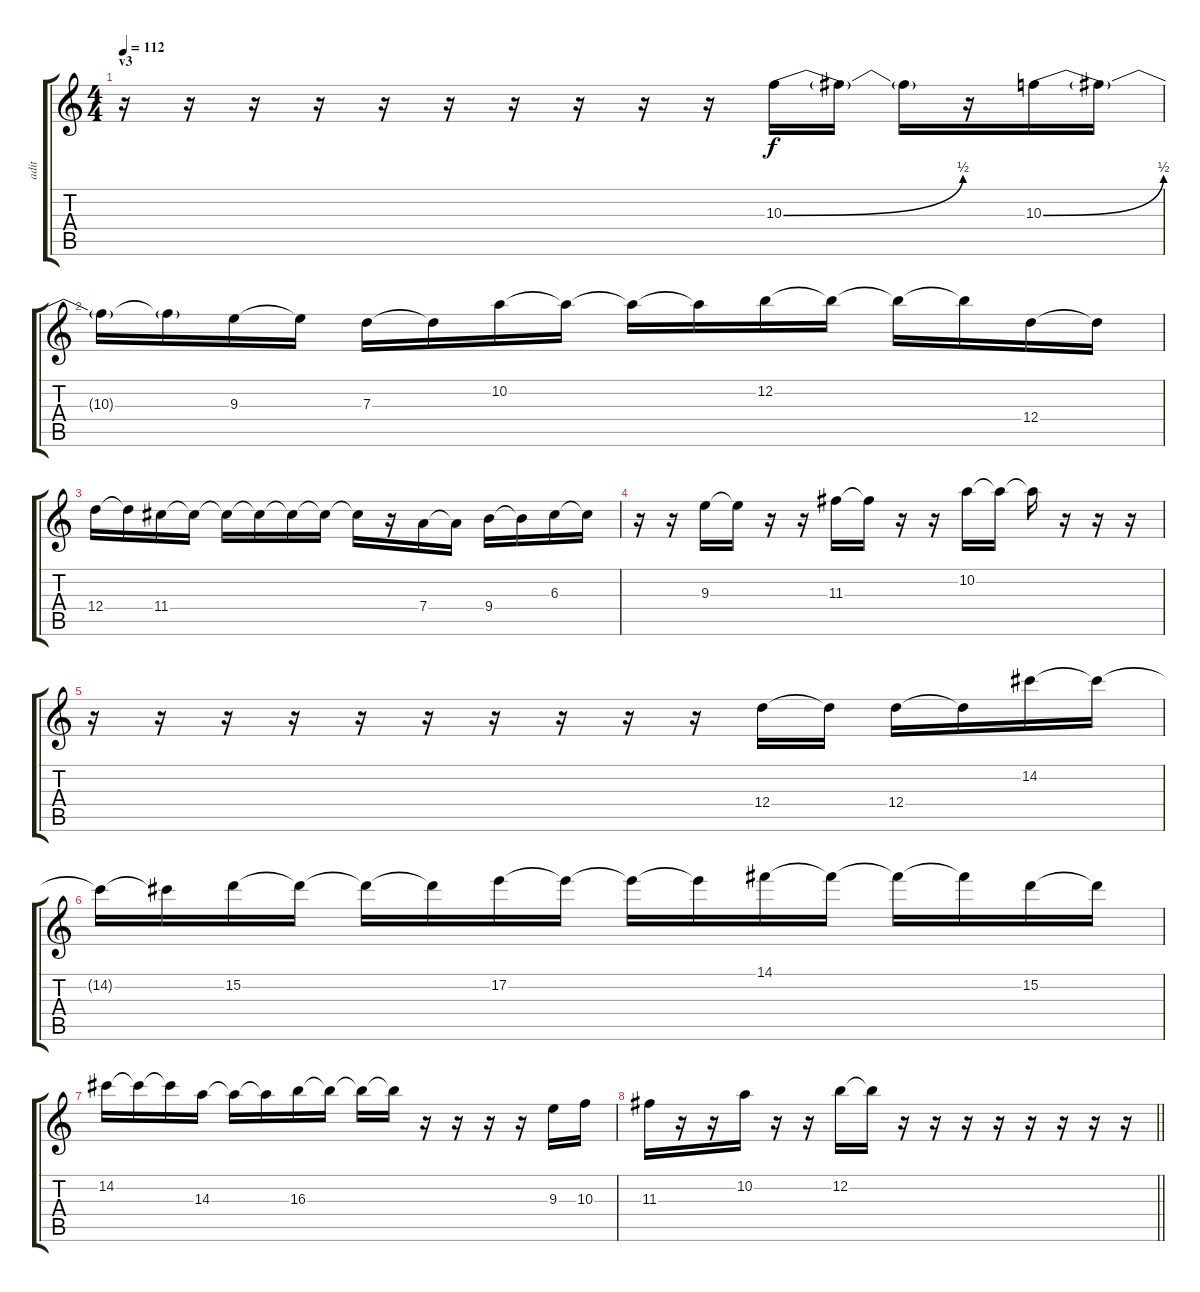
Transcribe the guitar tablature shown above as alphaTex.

\track ("adit" "adit") {instrument distortionguitar}
\staff {score tabs}
\tuning (E4 B3 G3 D3 A2 E2) {hide}
\ts (4 4)
\section ("" "v3")
\tempo 112
\clef g2
\ks c
r.16{dy f} r.16 r.16 r.16 r.16 r.16 r.16 r.16 r.16 r.16 10.3{be (bend 0 0 60 2)}.16 10.3{t}.16 10.3{t}.16 r.16 10.3{be (bend 0 0 60 2)}.16 10.3{t}.16 |
10.3{t}.16 10.3{t}.16 9.3.16 9.3{t}.16 7.3.16 7.3{t}.16 10.2.16 10.2{t}.16 10.2{t}.16 10.2{t}.16 12.2.16 12.2{t}.16 12.2{t}.16 12.2{t}.16 12.4.16 12.4{t}.16 |
12.4.16 12.4{t}.16 11.4.16 11.4{t}.16 11.4{t}.16 11.4{t}.16 11.4{t}.16 11.4{t}.16 11.4{t}.16 r.16 7.4.16 7.4{t}.16 9.4.16 9.4{t}.16 6.3.16 6.3{t}.16 |
r.16 r.16 9.3.16 9.3{t}.16 r.16 r.16 11.3.16 11.3{t}.16 r.16 r.16 10.2.16 10.2{t}.16 10.2{t}.16 r.16 r.16 r.16 |
r.16 r.16 r.16 r.16 r.16 r.16 r.16 r.16 r.16 r.16 12.4.16 12.4{t}.16 12.4.16 12.4{t}.16 14.2.16 14.2{t}.16 |
14.2{t}.16 14.2{t}.16 15.2.16 15.2{t}.16 15.2{t}.16 15.2{t}.16 17.2.16 17.2{t}.16 17.2{t}.16 17.2{t}.16 14.1.16 14.1{t}.16 14.1{t}.16 14.1{t}.16 15.2.16 15.2{t}.16 |
14.2.16 14.2{t}.16 14.2{t}.16 14.3.16 14.3{t}.16 14.3{t}.16 16.3.16 16.3{t}.16 16.3{t}.16 16.3{t}.16 r.16 r.16 r.16 r.16 9.3.16 10.3.16 |
\barLineRight lightlight
11.3.16 r.16 r.16 10.2.16 r.16 r.16 12.2.16 12.2{t}.16 r.16 r.16 r.16 r.16 r.16 r.16 r.16 r.16
